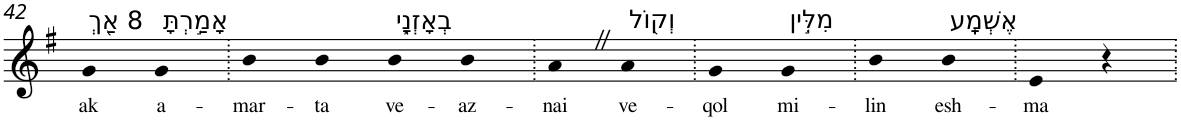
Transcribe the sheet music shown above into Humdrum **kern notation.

**kern	**text
*part1	*part1
*staff1	*staff1
*I"Piano	*
*I'Pno	*
!!LO:PB:g=z
*clefG2	*
*k[f#]	*
*G:	*
=42	=42
!LO:TX:a:t=8 אַ֭ךְ	!
!	!LO:LY:b
4g	ak
!LO:TX:a:t=אָמַ֣רְתָּ	!
!	!LO:LY:b
4g	a-
=43.	=43.
!	!LO:LY:b
4b	-mar-
!	!LO:LY:b
4b	-ta
!LO:TX:a:t=בְאָזְנָ֑י	!
!	!LO:LY:b
4b	ve-
!	!LO:LY:b
4b	-az-
=44.	=44.
!	!LO:LY:b
4aZ	-nai
!LO:TX:a:t=וְק֖וֹל	!
!	!LO:LY:b
4a	ve-
=45.	=45.
!	!LO:LY:b
4g	-qol
!LO:TX:a:t=מִלִּ֣ין	!
!	!LO:LY:b
4g	mi-
=46.	=46.
!	!LO:LY:b
4b	-lin
!LO:TX:a:t=אֶשְׁמָֽע	!
!	!LO:LY:b
4b	esh-
=47.	=47.
!	!LO:LY:b
4e	-ma
4r	.
=.	=.
*-	*-
